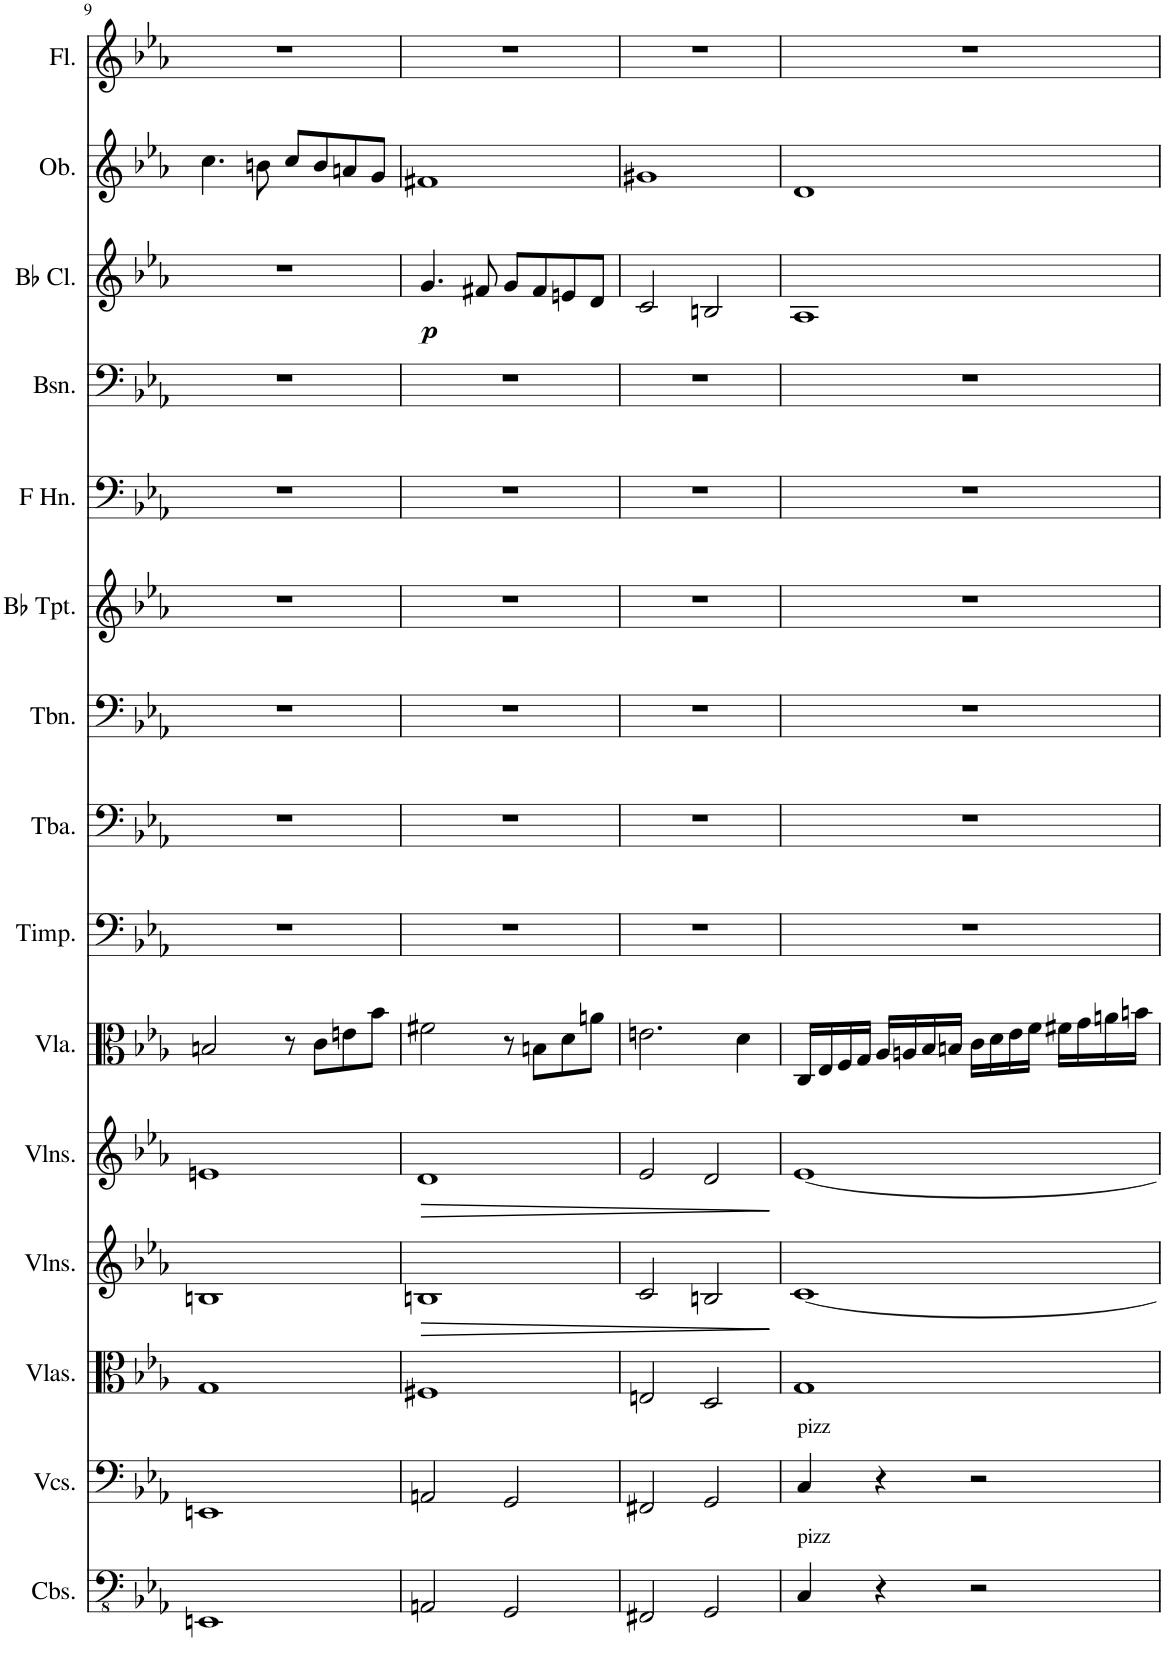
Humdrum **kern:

**kern	**kern	**kern	**kern	**dynam	**kern	**dynam	**kern	**kern	**kern	**kern	**kern	**kern	**kern	**kern	**dynam	**kern	**kern
*part15	*part14	*part13	*part12	*part12	*part11	*part11	*part10	*part9	*part8	*part7	*part6	*part5	*part4	*part3	*part3	*part2	*part1
*staff15	*staff14	*staff13	*staff12	*staff12	*staff11	*staff11	*staff10	*staff9	*staff8	*staff7	*staff6	*staff5	*staff4	*staff3	*staff3	*staff2	*staff1
*I"Contrabasses	*I"Violoncellos	*I"Violas	*I"Violins	*	*I"Violins	*	*I"Viola	*I"Timpani	*I"Tuba	*I"Trombone	*I"Bb Trumpet	*I"Horn in F	*I"Bassoon	*I"Bb Clarinet	*	*I"Oboe	*I"Flute
*I'Cbs.	*I'Vcs.	*I'Vlas.	*I'Vlns.	*	*I'Vlns.	*	*I'Vla.	*I'Timp.	*I'Tba.	*I'Tbn.	*I'Bb Tpt.	*	*I'Bsn.	*I'Bb Cl.	*	*I'Ob.	*I'Fl.
!!LO:PB:g=z
*clefFv4	*clefF4	*clefC3	*clefG2	*	*clefG2	*	*clefC3	*clefF4	*clefF4	*clefF4	*clefG2	*clefF4	*clefF4	*clefG2	*	*clefG2	*clefG2
*	*	*	*	*	*	*	*	*	*	*	*ITrd1c2	*ITrd4c7	*	*ITrd1c2	*	*	*
*k[b-e-a-]	*k[b-e-a-]	*k[b-e-a-]	*k[b-e-a-]	*	*k[b-e-a-]	*	*k[b-e-a-]	*k[b-e-a-]	*k[b-e-a-]	*k[b-e-a-]	*k[b-e-a-]	*k[b-e-a-]	*k[b-e-a-]	*k[b-e-a-]	*	*k[b-e-a-]	*k[b-e-a-]
*M4/4	*M4/4	*M4/4	*M4/4	*	*M4/4	*	*M4/4	*M4/4	*M4/4	*M4/4	*M4/4	*M4/4	*M4/4	*M4/4	*	*M4/4	*M4/4
=9	=9	=9	=9	=9	=9	=9	=9	=9	=9	=9	=9	=9	=9	=9	=9	=9	=9
1EEEn	1EEn	1G	1Bn	.	1en	.	2Bn/	1r	1r	1r	1r	1r	1r	1r	.	4.cc\	1r
.	.	.	.	.	.	.	.	.	.	.	.	.	.	.	.	8bn\	.
.	.	.	.	.	.	.	8r	.	.	.	.	.	.	.	.	8cc/L	.
.	.	.	.	.	.	.	8c\L	.	.	.	.	.	.	.	.	8b/	.
.	.	.	.	.	.	.	8en\	.	.	.	.	.	.	.	.	8an/	.
.	.	.	.	.	.	.	8b-\J	.	.	.	.	.	.	.	.	8g/J	.
=10	=10	=10	=10	=10	=10	=10	=10	=10	=10	=10	=10	=10	=10	=10	=10	=10	=10
!	!	!	!	!LO:HP:b	!	!LO:HP:b	!	!	!	!	!	!	!	!	!LO:DY:b	!	!
2AAAn/	2AAn/	1F#X	1Bn	>	1d	>	2f#X\	1r	1r	1r	1r	1r	1r	4.g/	p	1f#X	1r
.	.	.	.	.	.	.	.	.	.	.	.	.	.	8f#X/	.	.	.
2GGG/	2GG/	.	.	.	.	.	8r	.	.	.	.	.	.	8g/L	.	.	.
.	.	.	.	.	.	.	8Bn\L	.	.	.	.	.	.	8f#/	.	.	.
.	.	.	.	.	.	.	8d\	.	.	.	.	.	.	8en/	.	.	.
.	.	.	.	.	.	.	8an\J	.	.	.	.	.	.	8d/J	.	.	.
=11	=11	=11	=11	=11	=11	=11	=11	=11	=11	=11	=11	=11	=11	=11	=11	=11	=11
2FFF#X/	2FF#X/	2En/	2c/	.	2e-/	.	2.en\	1r	1r	1r	1r	1r	1r	2c/	.	1g#X	1r
2GGG/	2GG/	2D/	2Bn/	.	2d/	.	.	.	.	.	.	.	.	2Bn/	.	.	.
.	.	.	.	.	.	.	4d\	.	.	.	.	.	.	.	.	.	.
.	.	.	.	]	.	]	.	.	.	.	.	.	.	.	.	.	.
=12	=12	=12	=12	=12	=12	=12	=12	=12	=12	=12	=12	=12	=12	=12	=12	=12	=12
!	!LO:TX:a:t=pizz	!	!	!	!	!	!	!	!	!	!	!	!	!	!	!	!
!LO:TX:a:t=pizz	!	!	!	!	!	!	!	!	!	!	!	!	!	!	!	!	!
4CC/	4C/	1G	[1c	.	[1e-	.	16C/LL	1r	1r	1r	1r	1r	1r	1A-	.	1d	1r
.	.	.	.	.	.	.	16E-/	.	.	.	.	.	.	.	.	.	.
.	.	.	.	.	.	.	16F/	.	.	.	.	.	.	.	.	.	.
.	.	.	.	.	.	.	16G/JJ	.	.	.	.	.	.	.	.	.	.
4r	4r	.	.	.	.	.	16A-/LL	.	.	.	.	.	.	.	.	.	.
.	.	.	.	.	.	.	16An/	.	.	.	.	.	.	.	.	.	.
.	.	.	.	.	.	.	16B-/	.	.	.	.	.	.	.	.	.	.
.	.	.	.	.	.	.	16Bn/JJ	.	.	.	.	.	.	.	.	.	.
2r	2r	.	.	.	.	.	16c\LL	.	.	.	.	.	.	.	.	.	.
.	.	.	.	.	.	.	16d\	.	.	.	.	.	.	.	.	.	.
.	.	.	.	.	.	.	16e-\	.	.	.	.	.	.	.	.	.	.
.	.	.	.	.	.	.	16f\JJ	.	.	.	.	.	.	.	.	.	.
.	.	.	.	.	.	.	16f#X\LL	.	.	.	.	.	.	.	.	.	.
.	.	.	.	.	.	.	16g\	.	.	.	.	.	.	.	.	.	.
.	.	.	.	.	.	.	16an\	.	.	.	.	.	.	.	.	.	.
.	.	.	.	.	.	.	16bn\JJ	.	.	.	.	.	.	.	.	.	.
=	=	=	=	=	=	=	=	=	=	=	=	=	=	=	=	=	=
*-	*-	*-	*-	*-	*-	*-	*-	*-	*-	*-	*-	*-	*-	*-	*-	*-	*-
